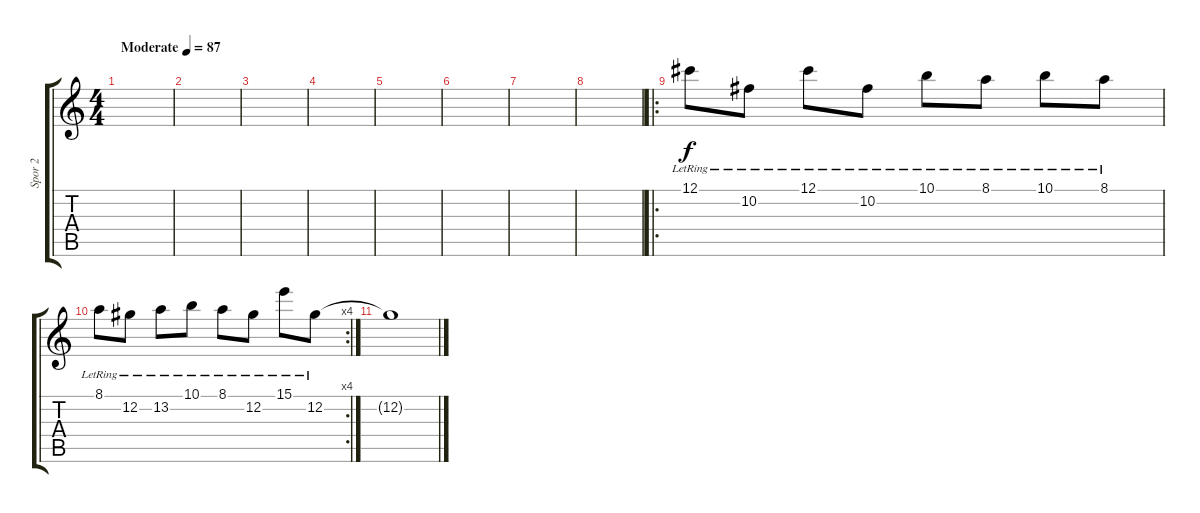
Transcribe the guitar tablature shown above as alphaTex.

\track ("Spor 2" "Spor 2") {instrument electricguitarclean}
\staff {score tabs}
\tuning (Db4 Ab3 E3 B2 Gb2 B1) {hide}
\ts (4 4)
\tempo (87 "Moderate")
\clef g2
\ks c
|
|
|
|
|
|
|
|
\ro
12.1{lr}.8 10.2{lr}.8 12.1{lr}.8 10.2{lr}.8 10.1{lr}.8 8.1{lr}.8 10.1{lr}.8 8.1{lr}.8 |
\rc 4
8.1{lr}.8 12.2{lr}.8 13.2{lr}.8 10.1{lr}.8 8.1{lr}.8 12.2{lr}.8 15.1{lr}.8 12.2{lr}.8 |
12.2{t}.1
